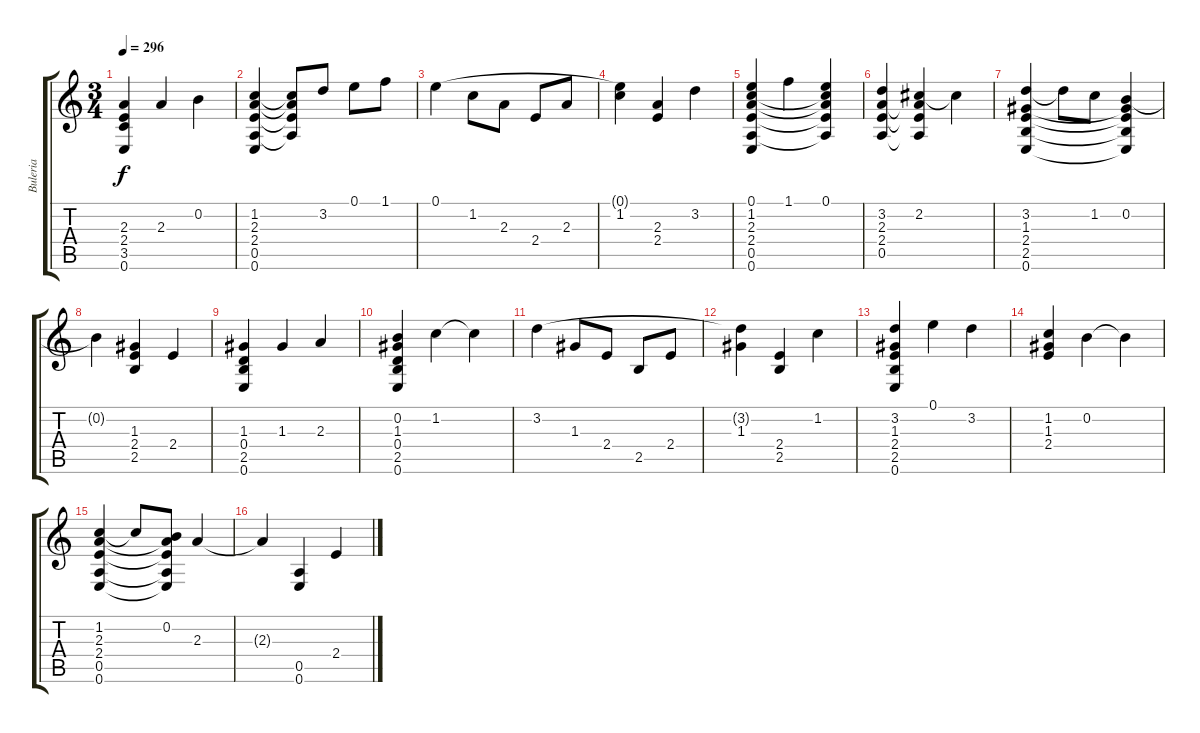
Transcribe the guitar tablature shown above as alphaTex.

\track ("Buleria" "Buleria") {instrument acousticguitarnylon}
\staff {score tabs}
\tuning (E4 B3 G3 D3 A2 E2) {hide}
\ts (3 4)
\tempo 296
\clef g2
\ks c
(2.3 2.4 3.5 0.6).4{dy f} 2.3.4 0.2.4 |
(1.2 2.3 2.4 0.5 0.6).4 (1.2{t} 2.3{t} 2.4{t} 0.5{t}).8 3.2.8 0.1.8 1.1.8 |
0.1.4 1.2.8 2.3.8 2.4.8 2.3.8 |
(0.1{t} 1.2).4 (2.3 2.4).4 3.2.4 |
(0.1 1.2 2.3 2.4 0.5 0.6).4 1.1.4 (0.1 1.2{t} 2.3{t} 2.4{t} 0.5{t}).4 |
(3.2 2.3 2.4 0.5).4 (2.2 2.3{t} 2.4{t} 0.5{t}).4 2.2{t}.4 |
(3.2 1.3 2.4 2.5 0.6).4 3.2{t}.8 1.2.8 (0.2 1.3{t} 2.4{t} 2.5{t} 0.6{t}).4 |
0.2{t}.4 (1.3 2.4 2.5).4 2.4.4 |
(1.3 0.4 2.5 0.6).4 1.3.4 2.3.4 |
(0.2 1.3 0.4 2.5 0.6).4 1.2.4 1.2{t}.4 |
3.2.4 1.3.8 2.4.8 2.5.8 2.4.8 |
(3.2{t} 1.3).4 (2.4 2.5).4 1.2.4 |
(3.2 1.3 2.4 2.5 0.6).4 0.1.4 3.2.4 |
(1.2 1.3 2.4).4 0.2.4 0.2{t}.4 |
(1.2 2.3 2.4 0.5 0.6).4 1.2{t}.8 (0.2 2.3{t} 2.4{t} 0.5{t} 0.6{t}).8 2.3.4 |
2.3{t}.4 (0.5 0.6).4 2.4.4
